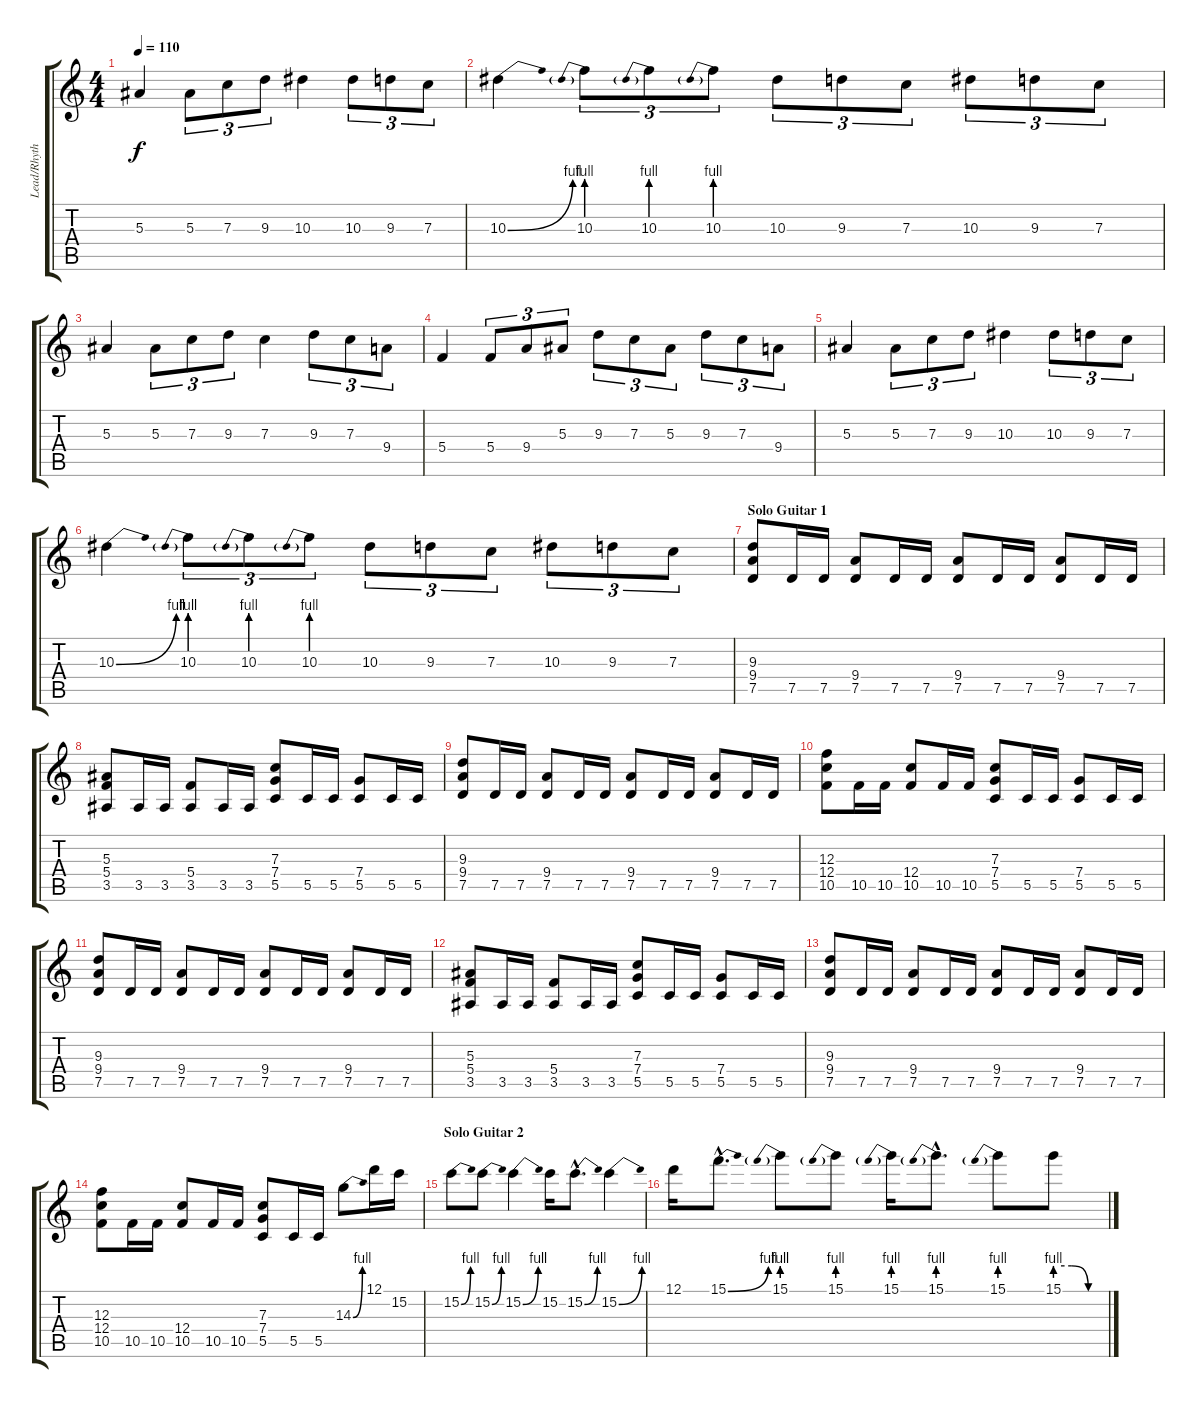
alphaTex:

\track ("Lead/Rhythm" "Lead/Rhyth") {instrument distortionguitar}
\staff {score tabs}
\tuning (D4 A3 F3 C3 G2 D2) {hide}
\ts (4 4)
\tempo 110
\clef g2
\ks c
5.3.4{dy f} 5.3.8{tu (3 2)} 7.3.8{tu (3 2)} 9.3.8{tu (3 2)} 10.3.4 10.3.8{tu (3 2)} 9.3.8{tu (3 2)} 7.3.8{tu (3 2)} |
10.3{be (bend 0 0 60 4)}.4 10.3{be (prebend 0 4 60 4)}.8{tu (3 2)} 10.3{be (prebend 0 4 60 4)}.8{tu (3 2)} 10.3{be (prebend 0 4 60 4)}.8{tu (3 2)} 10.3.8{tu (3 2)} 9.3.8{tu (3 2)} 7.3.8{tu (3 2)} 10.3.8{tu (3 2)} 9.3.8{tu (3 2)} 7.3.8{tu (3 2)} |
5.3.4 5.3.8{tu (3 2)} 7.3.8{tu (3 2)} 9.3.8{tu (3 2)} 7.3.4 9.3.8{tu (3 2)} 7.3.8{tu (3 2)} 9.4.8{tu (3 2)} |
5.4.4 5.4.8{tu (3 2)} 9.4.8{tu (3 2)} 5.3.8{tu (3 2)} 9.3.8{tu (3 2)} 7.3.8{tu (3 2)} 5.3.8{tu (3 2)} 9.3.8{tu (3 2)} 7.3.8{tu (3 2)} 9.4.8{tu (3 2)} |
5.3.4 5.3.8{tu (3 2)} 7.3.8{tu (3 2)} 9.3.8{tu (3 2)} 10.3.4 10.3.8{tu (3 2)} 9.3.8{tu (3 2)} 7.3.8{tu (3 2)} |
10.3{be (bend 0 0 60 4)}.4 10.3{be (prebend 0 4 60 4)}.8{tu (3 2)} 10.3{be (prebend 0 4 60 4)}.8{tu (3 2)} 10.3{be (prebend 0 4 60 4)}.8{tu (3 2)} 10.3.8{tu (3 2)} 9.3.8{tu (3 2)} 7.3.8{tu (3 2)} 10.3.8{tu (3 2)} 9.3.8{tu (3 2)} 7.3.8{tu (3 2)} |
\section ("" "Solo Guitar 1")
(9.3 9.4 7.5).8{volume 12} 7.5.16 7.5.16 (9.4 7.5).8 7.5.16 7.5.16 (9.4 7.5).8 7.5.16 7.5.16 (9.4 7.5).8 7.5.16 7.5.16 |
(5.3 5.4 3.5).8 3.5.16 3.5.16 (5.4 3.5).8 3.5.16 3.5.16 (7.3 7.4 5.5).8 5.5.16 5.5.16 (7.4 5.5).8 5.5.16 5.5.16 |
(9.3 9.4 7.5).8 7.5.16 7.5.16 (9.4 7.5).8 7.5.16 7.5.16 (9.4 7.5).8 7.5.16 7.5.16 (9.4 7.5).8 7.5.16 7.5.16 |
(12.3 12.4 10.5).8 10.5.16 10.5.16 (12.4 10.5).8 10.5.16 10.5.16 (7.3 7.4 5.5).8 5.5.16 5.5.16 (7.4 5.5).8 5.5.16 5.5.16 |
(9.3 9.4 7.5).8 7.5.16 7.5.16 (9.4 7.5).8 7.5.16 7.5.16 (9.4 7.5).8 7.5.16 7.5.16 (9.4 7.5).8 7.5.16 7.5.16 |
(5.3 5.4 3.5).8 3.5.16 3.5.16 (5.4 3.5).8 3.5.16 3.5.16 (7.3 7.4 5.5).8 5.5.16 5.5.16 (7.4 5.5).8 5.5.16 5.5.16 |
(9.3 9.4 7.5).8 7.5.16 7.5.16 (9.4 7.5).8 7.5.16 7.5.16 (9.4 7.5).8 7.5.16 7.5.16 (9.4 7.5).8 7.5.16 7.5.16 |
(12.3 12.4 10.5).8 10.5.16 10.5.16 (12.4 10.5).8 10.5.16 10.5.16 (7.3 7.4 5.5).8 5.5.16 5.5.16 14.3{be (bend 0 0 60 4)}.8{volume 16} 12.1.16 15.2.16 |
\section ("" "Solo Guitar 2")
15.2{be (bend 0 0 60 4)}.8 15.2{be (bend 0 0 60 4)}.8 15.2{be (bend 0 0 60 4)}.4 15.2.16 15.2{be (bend 0 0 60 4) hac}.8{d} 15.2{be (bend 0 0 60 4)}.4 |
12.1.16 15.1{be (bend 0 0 60 4) hac}.8{d} 15.1{be (prebend 0 4 60 4)}.8 15.1{be (prebend 0 4 60 4)}.8 15.1{be (prebend 0 4 60 4)}.16 15.1{be (prebend 0 4 60 4) hac}.8{d} 15.1{be (prebend 0 4 60 4)}.8 15.1{be (custom 0 4 20 4 40 0 60 0)}.8
